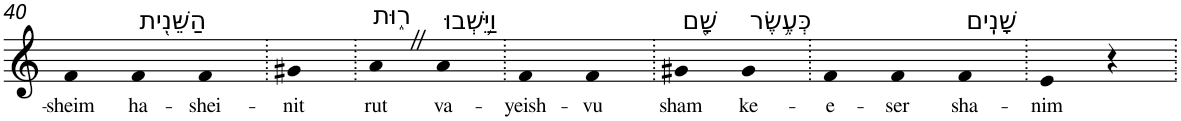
**kern	**text
*part1	*part1
*staff1	*staff1
*I"Piano	*
*I'Pno	*
!!LO:PB:g=z
*clefG2	*
*k[]	*
=40	=40
!	!LO:LY:b
4f	-sheim
!LO:TX:a:t=הַשֵּׁנִ֖ית	!
!	!LO:LY:b
4f	ha-
!	!LO:LY:b
4f	-shei-
=41.	=41.
!	!LO:LY:b
4g#X	-nit
=42.	=42.
!LO:TX:a:t=ר֑וּת	!
!	!LO:LY:b
4aZ	rut
!LO:TX:a:t=וַיֵּ֥שְׁבוּ	!
!	!LO:LY:b
4a	va-
=43.	=43.
!	!LO:LY:b
4f	-yeish-
!	!LO:LY:b
4f	-vu
=44.	=44.
!LO:TX:a:t=שָׁ֖ם	!
!	!LO:LY:b
4g#X	sham
!LO:TX:a:t=כְּעֶ֥שֶׂר	!
!	!LO:LY:b
4g#	ke-
=45.	=45.
!	!LO:LY:b
4f	-e-
!	!LO:LY:b
4f	-ser
!LO:TX:a:t=שָׁנִֽים	!
!	!LO:LY:b
4f	sha-
=46.	=46.
!	!LO:LY:b
4e	-nim
4r	.
=.	=.
*-	*-
